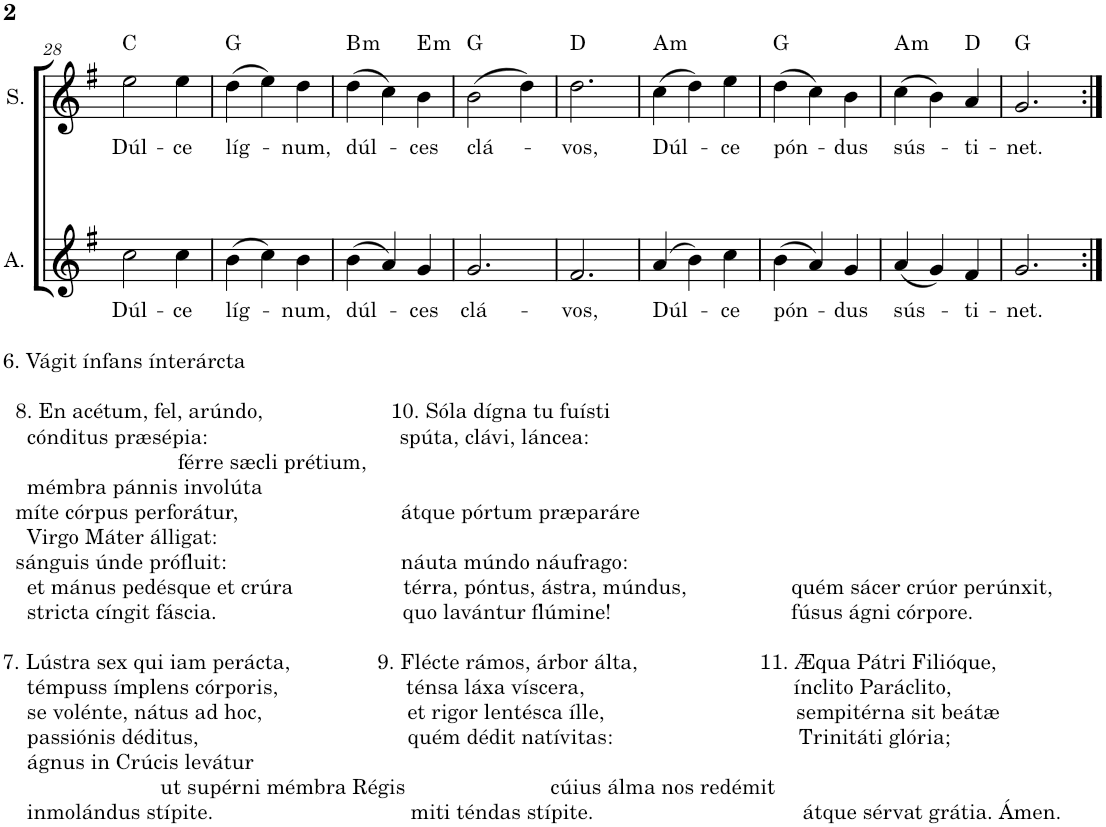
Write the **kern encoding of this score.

**kern	**text	**kern	**text	**harte
*part2	*part2	*part1	*part1	*part1
*staff2	*staff2	*staff1	*staff1	*
*I"Alto	*	*I"Soprano	*	*
*I'A.	*	*I'S.	*	*
!!LO:PB:g=z
*clefG2	*	*clefG2	*	*
*k[f#]	*	*k[f#]	*	*
*M3/4	*	*M3/4	*	*
=28	=28	=28	=28	=28
!LO:TX:b:t=6. Vágit ínfans ínterárcta	!	!	!	!
!LO:TX:b:t=8. En acétum, fel, arúndo,                      10. Sóla dígna tu fuísti	!	!	!	!
!LO:TX:b:t=cónditus præsépia&colon;                                 spúta, clávi, láncea&colon;	!	!	!	!
!LO:TX:b:t=férre sæcli prétium,	!	!	!	!
!LO:TX:b:t=mémbra pánnis involúta	!	!	!	!
!LO:TX:b:t=míte córpus perforátur,                            átque pórtum præparáre	!	!	!	!
!LO:TX:b:t=Virgo Máter álligat&colon;	!	!	!	!
!LO:TX:b:t=sánguis únde prófluit&colon;                              náuta múndo náufrago&colon;	!	!	!	!
!LO:TX:b:t=et mánus pedésque et crúra                   térra, póntus, ástra, múndus,                  quém sácer crúor perúnxit,	!	!	!	!
!LO:TX:b:t=stricta cíngit fáscia.                                quo lavántur flúmine!                               fúsus ágni córpore.	!	!	!	!
!LO:TX:b:t=7. Lústra sex qui iam perácta,               9. Flécte rámos, árbor álta,                     11. Æqua Pátri Filióque,	!	!	!	!
!LO:TX:b:t=témpuss ímplens córporis,                      ténsa láxa víscera,                                    ínclito Paráclito,	!	!	!	!
!LO:TX:b:t=se volénte, nátus ad hoc,                         et rigor lentésca ílle,                                 sempitérna sit beátæ	!	!	!	!
!LO:TX:b:t=passiónis déditus,                                    quém dédit natívitas&colon;                                Trinitáti glória;	!	!	!	!
!LO:TX:b:t=ágnus in Crúcis levátur	!	!	!	!
!LO:TX:b:t=ut supérni mémbra Régis                         cúius álma nos redémit	!	!	!	!
!LO:TX:b:t=inmolándus stípite.                                  miti téndas stípite.                                    átque sérvat grátia. Ámen.	!	!	!	!
!	!LO:LY:b	!	!LO:LY:b	!
2cc\	Dúl-	2ee\	Dúl-	C:maj
!	!LO:LY:b	!	!LO:LY:b	!
4cc\	-ce	4ee\	-ce	.
=29	=29	=29	=29	=29
!	!LO:LY:b	!	!LO:LY:b	!
(4b\	líg-	(4dd\	líg-	G:maj
4cc\)	.	4ee\)	.	.
!	!LO:LY:b	!	!LO:LY:b	!
4b\	-num,	4dd\	-num,	.
=30	=30	=30	=30	=30
!	!LO:LY:b	!	!LO:LY:b	!LO:H:kt=m
(4b\	dúl-	(4dd\	dúl-	B:min
4a/)	.	4cc\)	.	.
!	!LO:LY:b	!	!LO:LY:b	!LO:H:kt=m
4g/	-ces	4b\	-ces	E:min
=31	=31	=31	=31	=31
!	!LO:LY:b	!	!LO:LY:b	!
2.g/	clá-	(2b\	clá-	G:maj
.	.	4dd\)	.	.
=32	=32	=32	=32	=32
!	!LO:LY:b	!	!LO:LY:b	!
2.f#/	-vos,	2.dd\	-vos,	D:maj
=33	=33	=33	=33	=33
!	!LO:LY:b	!	!LO:LY:b	!LO:H:kt=m
(4a/	Dúl-	(4cc\	Dúl-	A:min
4b\)	.	4dd\)	.	.
!	!LO:LY:b	!	!LO:LY:b	!
4cc\	-ce	4ee\	-ce	.
=34	=34	=34	=34	=34
!	!LO:LY:b	!	!LO:LY:b	!
(4b\	pón-	(4dd\	pón-	G:maj
4a/)	.	4cc\)	.	.
!	!LO:LY:b	!	!LO:LY:b	!
4g/	-dus	4b\	-dus	.
=35	=35	=35	=35	=35
!	!LO:LY:b	!	!LO:LY:b	!LO:H:kt=m
(4a/	sús-	(4cc\	sús-	A:min
4g/)	.	4b\)	.	.
!	!LO:LY:b	!	!LO:LY:b	!
4f#/	-ti-	4a/	-ti-	D:maj
=36	=36	=36	=36	=36
!	!LO:LY:b	!	!LO:LY:b	!
2.g/	-net.	2.g/	-net.	G:maj
=:|!	=:|!	=:|!	=:|!	=:|!
*-	*-	*-	*-	*-
